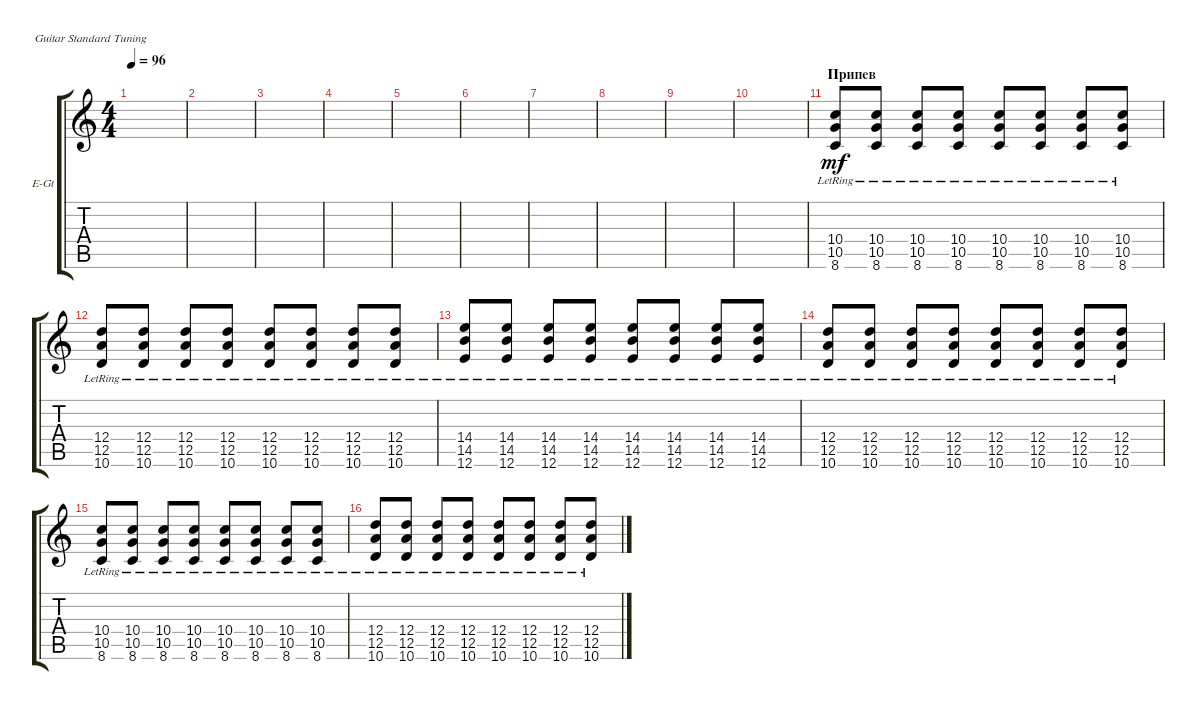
\bracketExtendMode groupsimilarinstruments
\firstSystemTrackNameOrientation horizontal
\otherSystemsTrackNameOrientation horizontal
\track ("Electric Guitar 2" "E-Gt") {instrument distortionguitar}
\staff {score tabs}
\tuning (E4 B3 G3 D3 A2 E2)
\ts (4 4)
\tempo 96
\clef g2
\ks c
|
|
|
|
|
|
|
|
|
|
\section ("" "Припев")
(8.6{lr} 10.5{lr} 10.4{lr}).8{dy mf} (8.6{lr} 10.5{lr} 10.4{lr}).8 (8.6{lr} 10.5{lr} 10.4{lr}).8 (8.6{lr} 10.5{lr} 10.4{lr}).8 (8.6{lr} 10.5{lr} 10.4{lr}).8 (8.6{lr} 10.5{lr} 10.4{lr}).8 (8.6{lr} 10.5{lr} 10.4{lr}).8 (8.6{lr} 10.5{lr} 10.4{lr}).8 |
(12.4{lr} 12.5{lr} 10.6{lr}).8 (12.4{lr} 12.5{lr} 10.6{lr}).8 (12.4{lr} 12.5{lr} 10.6{lr}).8 (12.4{lr} 12.5{lr} 10.6{lr}).8 (12.4{lr} 12.5{lr} 10.6{lr}).8 (12.4{lr} 12.5{lr} 10.6{lr}).8 (12.4{lr} 12.5{lr} 10.6{lr}).8 (12.4{lr} 12.5{lr} 10.6{lr}).8 |
(14.4{lr} 14.5{lr} 12.6{lr}).8 (14.4{lr} 14.5{lr} 12.6{lr}).8 (14.4{lr} 14.5{lr} 12.6{lr}).8 (14.4{lr} 14.5{lr} 12.6{lr}).8 (14.4{lr} 14.5{lr} 12.6{lr}).8 (14.4{lr} 14.5{lr} 12.6{lr}).8 (14.4{lr} 14.5{lr} 12.6{lr}).8 (14.4{lr} 14.5{lr} 12.6{lr}).8 |
(12.4{lr} 12.5{lr} 10.6{lr}).8 (12.4{lr} 12.5{lr} 10.6{lr}).8 (12.4{lr} 12.5{lr} 10.6{lr}).8 (12.4{lr} 12.5{lr} 10.6{lr}).8 (12.4{lr} 12.5{lr} 10.6{lr}).8 (12.4{lr} 12.5{lr} 10.6{lr}).8 (12.4{lr} 12.5{lr} 10.6{lr}).8 (12.4{lr} 12.5{lr} 10.6{lr}).8 |
(8.6{lr} 10.5{lr} 10.4{lr}).8 (8.6{lr} 10.5{lr} 10.4{lr}).8 (8.6{lr} 10.5{lr} 10.4{lr}).8 (8.6{lr} 10.5{lr} 10.4{lr}).8 (8.6{lr} 10.5{lr} 10.4{lr}).8 (8.6{lr} 10.5{lr} 10.4{lr}).8 (8.6{lr} 10.5{lr} 10.4{lr}).8 (8.6{lr} 10.5{lr} 10.4{lr}).8 |
(12.4{lr} 12.5{lr} 10.6{lr}).8 (12.4{lr} 12.5{lr} 10.6{lr}).8 (12.4{lr} 12.5{lr} 10.6{lr}).8 (12.4{lr} 12.5{lr} 10.6{lr}).8 (12.4{lr} 12.5{lr} 10.6{lr}).8 (12.4{lr} 12.5{lr} 10.6{lr}).8 (12.4{lr} 12.5{lr} 10.6{lr}).8 (12.4{lr} 12.5{lr} 10.6{lr}).8
